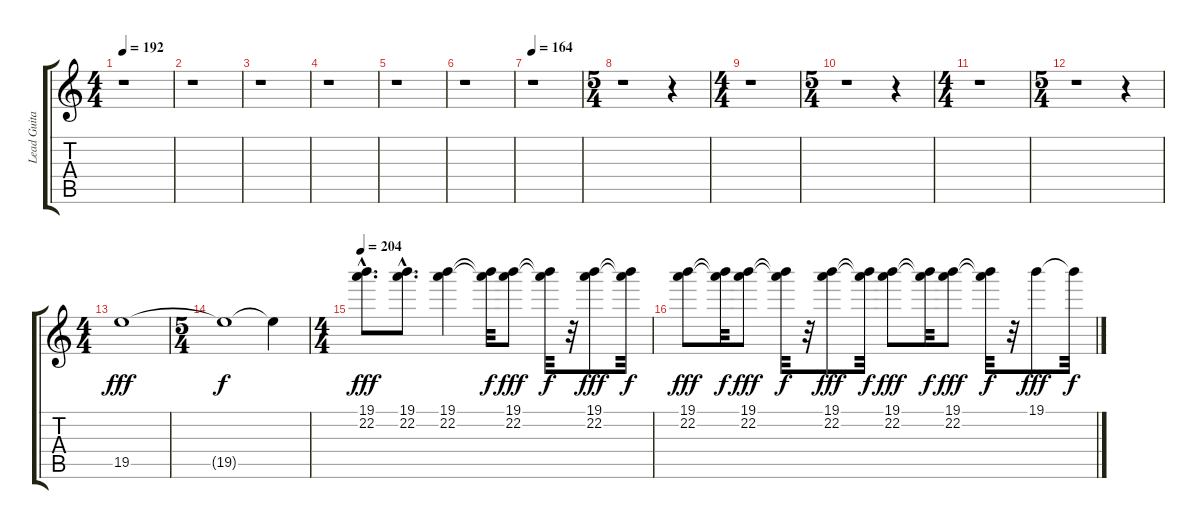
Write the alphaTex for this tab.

\track ("Lead Guitar 1" "Lead Guita") {instrument overdrivenguitar}
\staff {score tabs}
\tuning (E4 B3 G3 D3 A2 E2) {hide}
\ts (4 4)
\tempo 192
\clef g2
\ks c
r.1{dy fff} |
r.1 |
r.1 |
r.1 |
r.1 |
r.1 |
\tempo 164
r.1 |
\ts (5 4)
r.1 r.4 |
\ts (4 4)
r.1 |
\ts (5 4)
r.1 r.4 |
\ts (4 4)
r.1 |
\ts (5 4)
r.1 r.4 |
\ts (4 4)
19.5.1 |
\ts (5 4)
19.5{t}.1{dy f} 19.5{t}.4 |
\ts (4 4)
\tempo 204
(19.1{hac} 22.2{hac}).8{d dy fff} (19.1{hac} 22.2{hac}).8{d} (19.1 22.2).4 (19.1{t} 22.2{t}).32{dy f} (19.1 22.2).8{dy fff} (19.1{t} 22.2{t}).32{dy f} r.32 (19.1 22.2).8{dy fff} (19.1{t} 22.2{t}).32{dy f} |
(19.1 22.2).8{dy fff} (19.1{t} 22.2{t}).32{dy f} (19.1 22.2).8{dy fff} (19.1{t} 22.2{t}).32{dy f} r.32 (19.1 22.2).8{dy fff} (19.1{t} 22.2{t}).32{dy f} (19.1 22.2).8{dy fff} (19.1{t} 22.2{t}).32{dy f} (19.1 22.2).8{dy fff} (19.1{t} 22.2{t}).32{dy f} r.32 19.1.8{dy fff} 19.1{t}.32{dy f}
